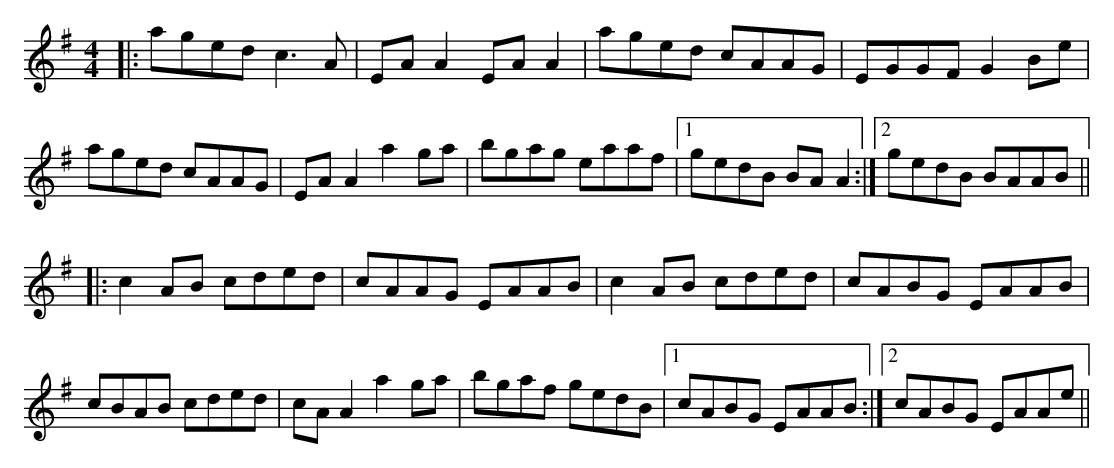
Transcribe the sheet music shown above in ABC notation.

X:1
M:4/4
K:Ador
|:aged c3A|EA A2 EA A2|aged cAAG|EGGF G2 Be|
aged cAAG|EA A2 a2 ga|bgag eaaf|1 gedB BA A2:|2 gedB BAAB||
|:c2 AB cded|cAAG EAAB|c2 AB cded|cABG EAAB|
cBAB cded|cA A2 a2ga|bgaf gedB|1 cABG EAAB:|2 cABG EAAe||
